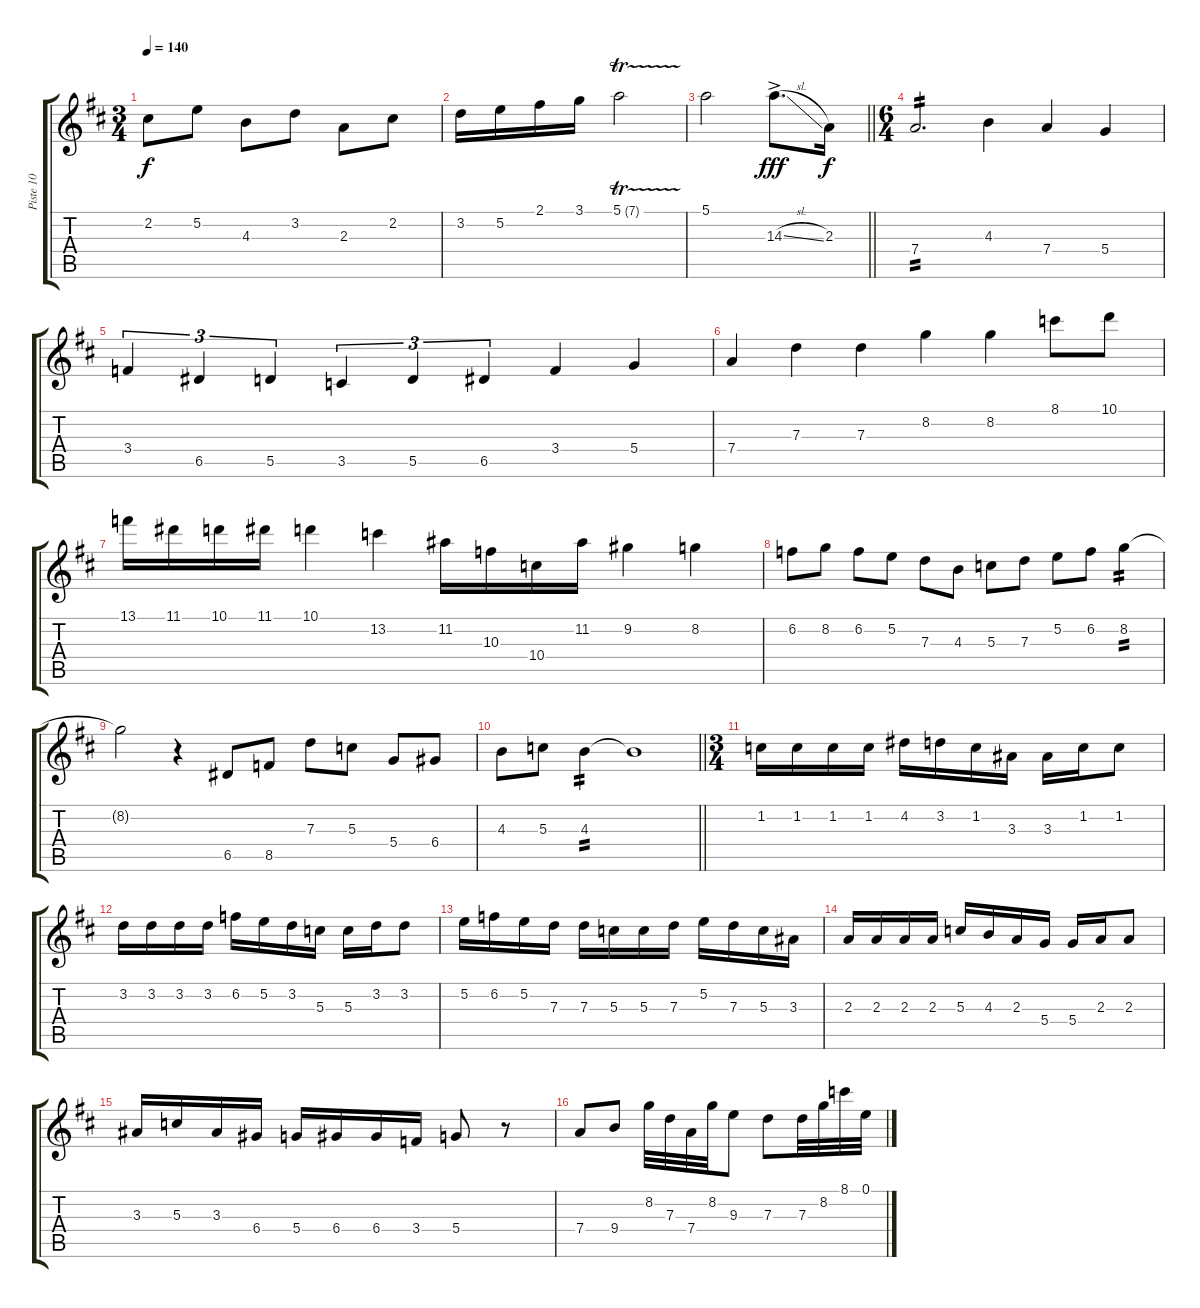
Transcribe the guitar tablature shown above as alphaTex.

\track ("Piste 10" "Piste 10") {instrument vibraphone}
\staff {score tabs}
\tuning (E5 B4 G4 D4 A3 E3) {hide}
\ts (3 4)
\tempo 140
\clef g2
\ks d
2.2.8{dy f} 5.2.8 4.3.8 3.2.8 2.3.8 2.2.8 |
3.2.16 5.2.16 2.1.16 3.1.16 5.1{tr (7 32)}.2 |
\barLineRight lightlight
5.1.2 14.3{sl ac}.8{d dy fff volume 13 balance 8 instrument marimba} 2.3.16{dy f} |
\ts (6 4)
7.4.2{d tp 2 volume 13 balance 8 instrument marimba} 4.3.4 7.4.4 5.4.4 |
3.4.4{tu (3 2)} 6.5.4{tu (3 2)} 5.5.4{tu (3 2)} 3.5.4{tu (3 2)} 5.5.4{tu (3 2)} 6.5.4{tu (3 2)} 3.4.4 5.4.4 |
7.4.4 7.3.4 7.3.4 8.2.4 8.2.4 8.1.8 10.1.8 |
13.1.16 11.1.16 10.1.16 11.1.16 10.1.4 13.2.4 11.2.16 10.3.16 10.4.16 11.2.16 9.2.4 8.2.4 |
6.2.8 8.2.8 6.2.8 5.2.8 7.3.8 4.3.8 5.3.8 7.3.8 5.2.8 6.2.8 8.2.4{tp 2} |
8.2{t}.2 r.4 6.5.8 8.5.8 7.3.8 5.3.8 5.4.8 6.4.8 |
\barLineRight lightlight
4.3.8 5.3.8 4.3.4{tp 2} 4.3{t}.1 |
\ts (3 4)
1.2.16{volume 12 balance 8 instrument vibraphone} 1.2.16 1.2.16 1.2.16 4.2.16 3.2.16 1.2.16 3.3.16 3.3.16 1.2.16 1.2.8 |
3.2.16 3.2.16 3.2.16 3.2.16 6.2.16 5.2.16 3.2.16 5.3.16 5.3.16 3.2.16 3.2.8 |
5.2.16 6.2.16 5.2.16 7.3.16 7.3.16 5.3.16 5.3.16 7.3.16 5.2.16 7.3.16 5.3.16 3.3.16 |
2.3.16 2.3.16 2.3.16 2.3.16 5.3.16 4.3.16 2.3.16 5.4.16 5.4.16 2.3.16 2.3.8 |
3.3.16 5.3.16 3.3.16 6.4.16 5.4.16 6.4.16 6.4.16 3.4.16 5.4.8 r.8 |
7.4.8 9.4.8 8.2.32 7.3.32 7.4.32 8.2.32 9.3.8 7.3.8 7.3.32 8.2.32 8.1.32 0.1.32
